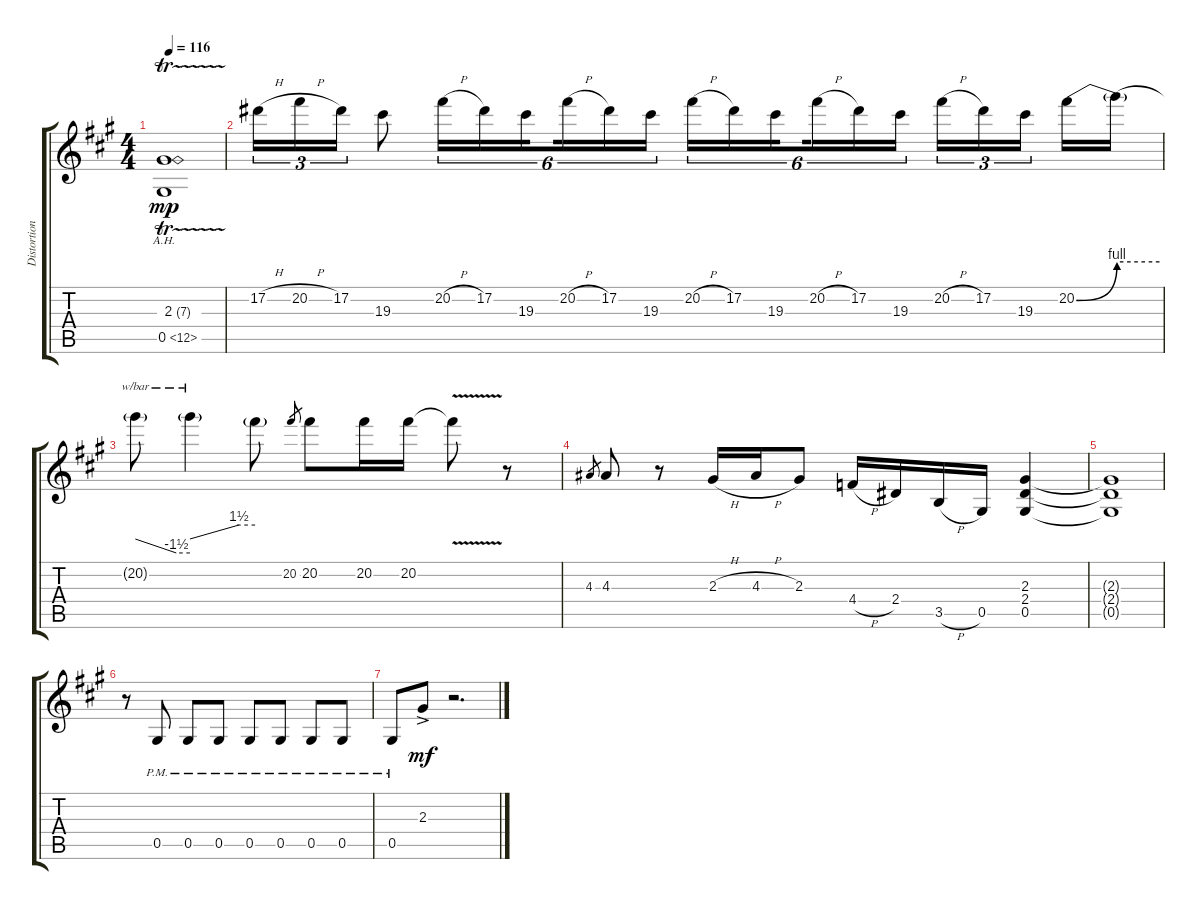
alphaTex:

\track ("Distortion 2" "Distortion") {instrument distortionguitar}
\staff {score tabs}
\tuning (Eb4 Bb3 Gb3 Db3 Ab2 Eb2) {hide}
\ts (4 4)
\tempo 116
\clef g2
\ks a
(2.3{tr (7 32)} 0.5{ah 12 t}).1{dy mp} |
17.2{h}.16{tu (3 2)} 20.2{h}.16{tu (3 2)} 17.2.16{tu (3 2)} 19.3.8 20.2{h}.16{tu (6 4)} 17.2.16{tu (6 4)} 19.3.16{tu (6 4) beam splitsecondary} 20.2{h}.16{tu (6 4)} 17.2.16{tu (6 4)} 19.3.16{tu (6 4)} 20.2{h}.16{tu (6 4)} 17.2.16{tu (6 4)} 19.3.16{tu (6 4) beam splitsecondary} 20.2{h}.16{tu (6 4)} 17.2.16{tu (6 4)} 19.3.16{tu (6 4)} 20.2{h}.16{tu (3 2)} 17.2.16{tu (3 2)} 19.3.16{tu (3 2) beam splitsecondary} 20.2{be (bend 0 0 60 4)}.16 20.2{be (hold 0 4 60 4) t}.16 |
20.2{t}.8{tbe (custom default 0 0 45 -6 60 -6)} 20.2{t}.4{tbe (custom default 0 0 45 6 60 6)} 20.2{t}.8 20.2.8{gr} 20.2.8 20.2.16 20.2.16 20.2{v t}.8 r.8 |
4.3.8{gr} 4.3.8 r.8 2.3{h}.16 4.3{h}.16 2.3.8 4.4{h}.16 2.4.16 3.5{h}.16 0.5.16 (2.3 2.4 0.5).4 |
(2.3{t} 2.4{t} 0.5{t}).1 |
r.8 0.5{pm}.8 0.5{pm}.8 0.5{pm}.8 0.5{pm}.8 0.5{pm}.8 0.5{pm}.8 0.5{pm}.8 |
0.5{pm}.8 2.3{ac}.8{dy mf} r.2{d}
